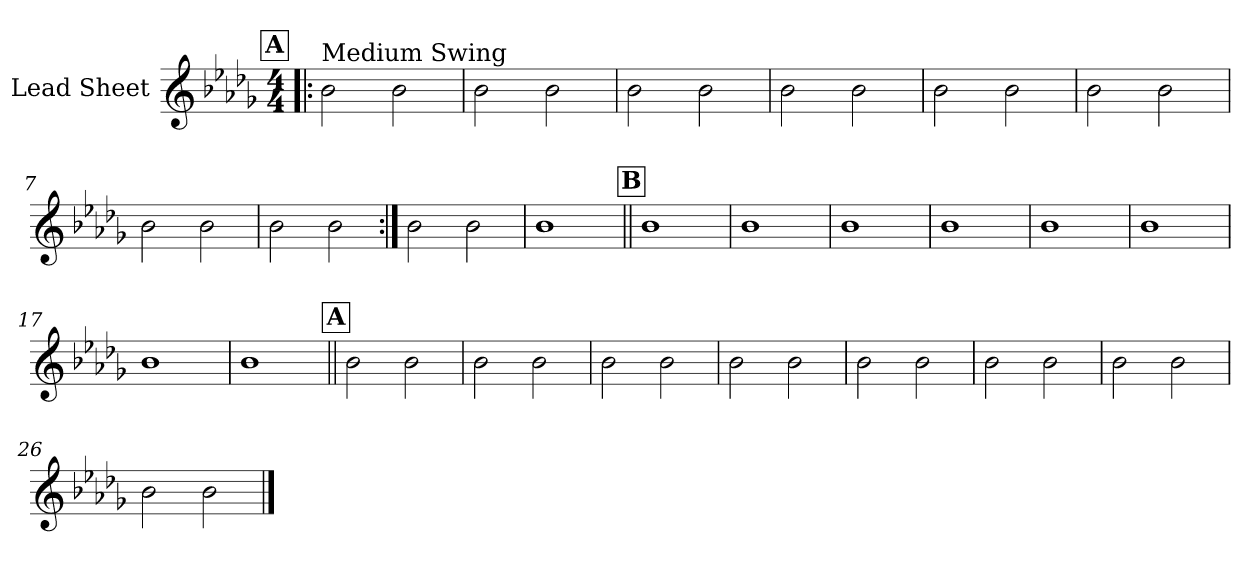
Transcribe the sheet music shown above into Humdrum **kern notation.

**kern
*part1
*staff1
*I"Lead Sheet
*clefG2
*k[b-e-a-d-g-]
*D-:
*M4/4
!!LO:REH:place=s1:a:fs=14:t=A
=1!|:
!LO:TX:a:t=Medium Swing
2b-\
2b-\
=2
2b-\
2b-\
=3
2b-\
2b-\
=4
2b-\
2b-\
!!LO:LB:g=z
=5
2b-\
2b-\
=6
2b-\
2b-\
=7
2b-\
2b-\
=8
2b-\
2b-\
!!LO:LB:g=z
=9:|!
2b-\
2b-\
=10
1b-
!!LO:LB:g=z
!!LO:REH:place=s1:a:fs=14:t=B
=11||
1b-
=12
1b-
=13
1b-
=14
1b-
!!LO:LB:g=z
=15
1b-
=16
1b-
=17
1b-
=18
1b-
!!LO:LB:g=z
!!LO:REH:place=s1:a:fs=14:t=A
=19||
2b-\
2b-\
=20
2b-\
2b-\
=21
2b-\
2b-\
=22
2b-\
2b-\
!!LO:LB:g=z
=23
2b-\
2b-\
=24
2b-\
2b-\
=25
2b-\
2b-\
=26
2b-\
2b-\
==
*-
